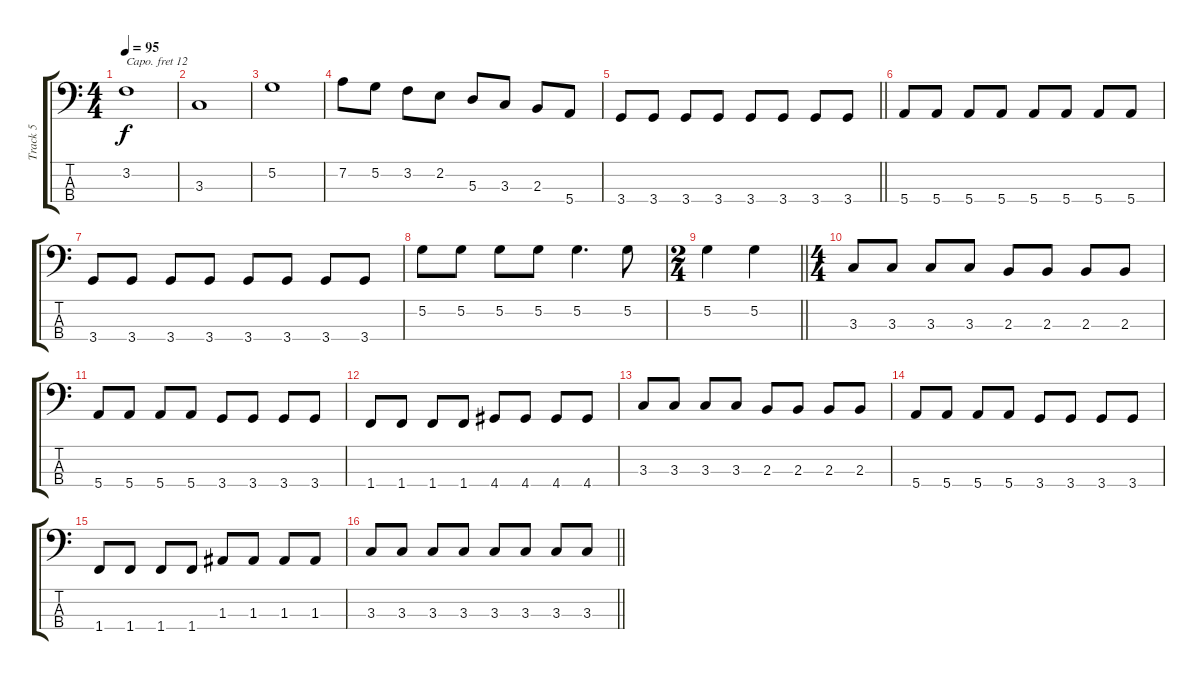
\track ("Track 5" "Track 5") {instrument acousticgrandpiano}
\staff {score tabs}
\capo 12
\tuning (G2 D2 A1 E1) {hide}
\ts (4 4)
\tempo 95
\clef f4
\ks c
3.2.1{dy f} |
3.3.1 |
5.2.1 |
7.2.8 5.2.8 3.2.8 2.2.8 5.3.8 3.3.8 2.3.8 5.4.8 |
\barLineRight lightlight
3.4.8 3.4.8 3.4.8 3.4.8 3.4.8 3.4.8 3.4.8 3.4.8 |
5.4.8 5.4.8 5.4.8 5.4.8 5.4.8 5.4.8 5.4.8 5.4.8 |
3.4.8 3.4.8 3.4.8 3.4.8 3.4.8 3.4.8 3.4.8 3.4.8 |
5.2.8 5.2.8 5.2.8 5.2.8 5.2.4{d} 5.2.8 |
\ts (2 4)
\barLineRight lightlight
5.2.4 5.2.4 |
\ts (4 4)
3.3.8 3.3.8 3.3.8 3.3.8 2.3.8 2.3.8 2.3.8 2.3.8 |
5.4.8 5.4.8 5.4.8 5.4.8 3.4.8 3.4.8 3.4.8 3.4.8 |
1.4.8 1.4.8 1.4.8 1.4.8 4.4.8 4.4.8 4.4.8 4.4.8 |
3.3.8 3.3.8 3.3.8 3.3.8 2.3.8 2.3.8 2.3.8 2.3.8 |
5.4.8 5.4.8 5.4.8 5.4.8 3.4.8 3.4.8 3.4.8 3.4.8 |
1.4.8 1.4.8 1.4.8 1.4.8 1.3.8 1.3.8 1.3.8 1.3.8 |
\barLineRight lightlight
3.3.8 3.3.8 3.3.8 3.3.8 3.3.8 3.3.8 3.3.8 3.3.8
